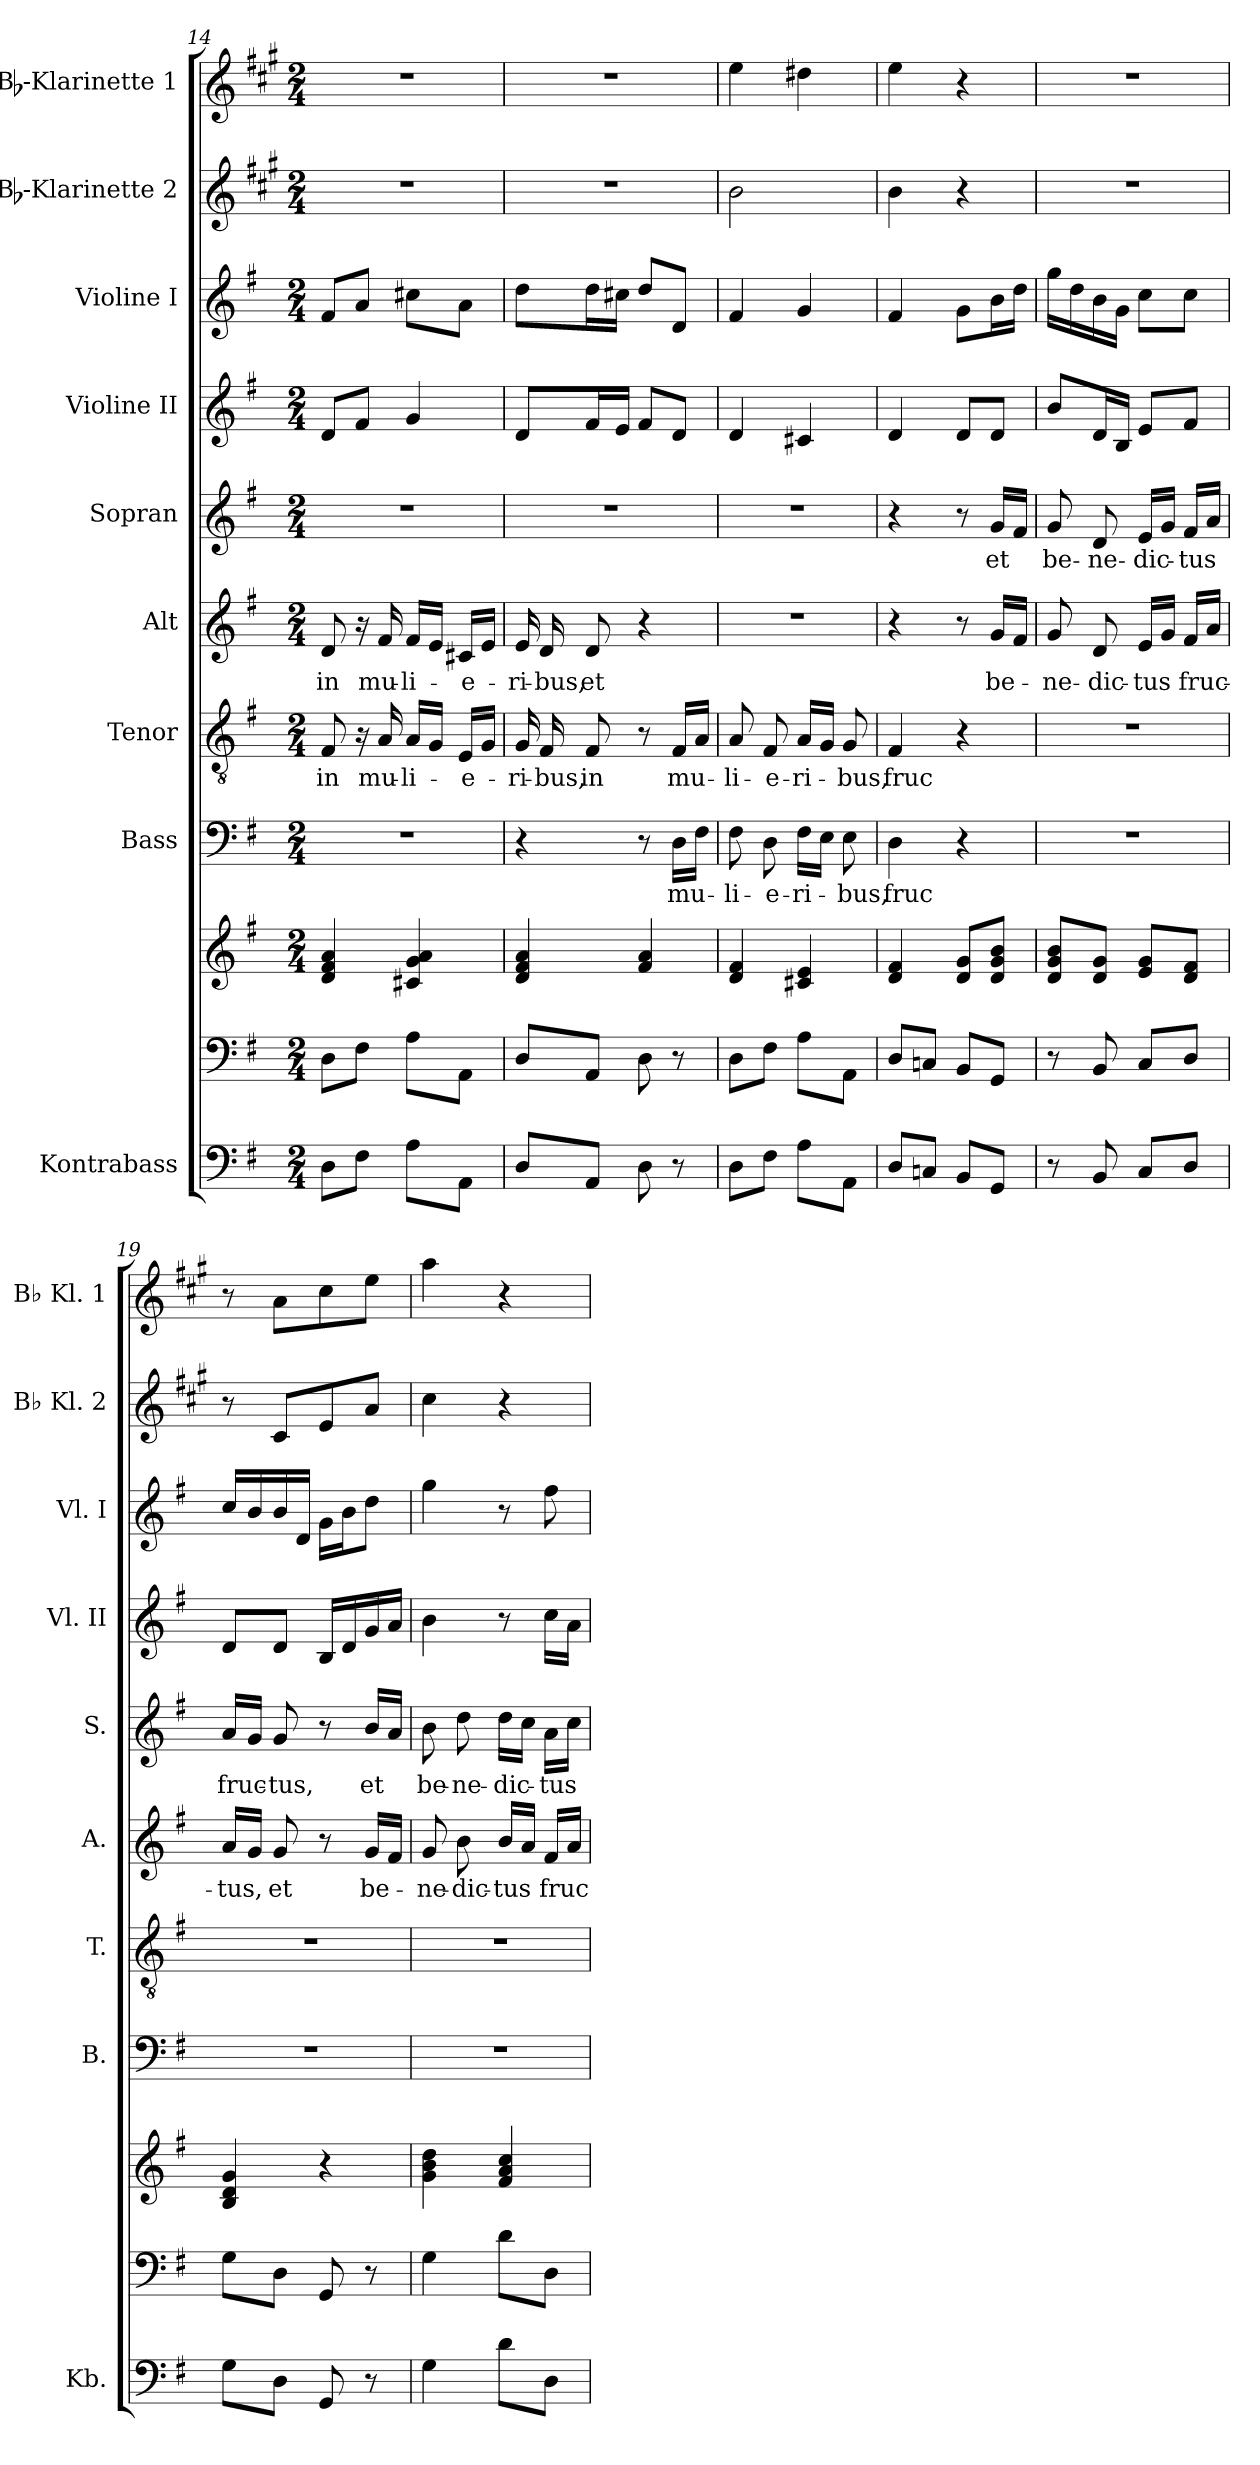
**kern	**kern	**kern	**kern	**text	**kern	**text	**kern	**text	**kern	**text	**kern	**kern	**kern	**kern
*part10	*part9	*part9	*part8	*part8	*part7	*part7	*part6	*part6	*part5	*part5	*part4	*part3	*part2	*part1
*staff11	*staff10	*staff9	*staff8	*staff8	*staff7	*staff7	*staff6	*staff6	*staff5	*staff5	*staff4	*staff3	*staff2	*staff1
*I"Kontrabass	*	*	*I"Bass	*	*I"Tenor	*	*I"Alt	*	*I"Sopran	*	*I"Violine II	*I"Violine I	*I"Bb-Klarinette 2	*I"Bb-Klarinette 1
*I'Kb.	*	*	*I'B.	*	*I'T.	*	*I'A.	*	*I'S.	*	*I'Vl. II	*I'Vl. I	*I'Bb Kl. 2	*I'Bb Kl. 1
*clefF4	*clefF4	*clefG2	*clefF4	*	*clefGv2	*	*clefG2	*	*clefG2	*	*clefG2	*clefG2	*clefG2	*clefG2
*ITrd7c12	*	*	*	*	*	*	*	*	*	*	*	*	*ITrd1c2	*ITrd1c2
*k[f#]	*k[f#]	*k[f#]	*k[f#]	*	*k[f#]	*	*k[f#]	*	*k[f#]	*	*k[f#]	*k[f#]	*k[f#]	*k[f#]
*G:	*G:	*G:	*G:	*	*G:	*	*G:	*	*G:	*	*G:	*G:	*G:	*G:
*M2/4	*M2/4	*M2/4	*M2/4	*	*M2/4	*	*M2/4	*	*M2/4	*	*M2/4	*M2/4	*M2/4	*M2/4
=14	=14	=14	=14	=14	=14	=14	=14	=14	=14	=14	=14	=14	=14	=14
!	!	!	!	!	!	!LO:LY:b	!	!LO:LY:b	!	!	!	!	!	!
8DD\L	8D\L	4d/ 4f#/ 4a/	2r	.	8F#/	in	8d/	in	2r	.	8d/L	8f#/L	2r	2r
8FF#\J	8F#\J	.	.	.	16r	.	16r	.	.	.	8f#/J	8a/J	.	.
!	!	!	!	!	!	!LO:LY:b	!	!LO:LY:b	!	!	!	!	!	!
.	.	.	.	.	16A/	mu-	16f#/	mu-	.	.	.	.	.	.
!	!	!	!	!	!	!LO:LY:b	!	!LO:LY:b	!	!	!	!	!	!
8AA\L	8A\L	4c#X/ 4g/ 4a/	.	.	16A/LL	-li-	16f#/LL	-li-	.	.	4g/	8cc#X\L	.	.
.	.	.	.	.	16G/JJ	.	16e/JJ	.	.	.	.	.	.	.
!	!	!	!	!	!	!LO:LY:b	!	!LO:LY:b	!	!	!	!	!	!
8AAA\J	8AA\J	.	.	.	16E/LL	-e-	16c#X/LL	-e-	.	.	.	8a\J	.	.
.	.	.	.	.	16G/JJ	.	16e/JJ	.	.	.	.	.	.	.
!!LO:PB:g=z
=15	=15	=15	=15	=15	=15	=15	=15	=15	=15	=15	=15	=15	=15	=15
!	!	!	!	!	!	!LO:LY:b	!	!LO:LY:b	!	!	!	!	!	!
8DD/L	8D/L	4d/ 4f#/ 4a/	4r	.	16G/	-ri-	16e/	-ri-	2r	.	8d/L	8dd\L	2r	2r
!	!	!	!	!	!	!LO:LY:b	!	!LO:LY:b	!	!	!	!	!	!
.	.	.	.	.	16F#/	-bus,	16d/	-bus,	.	.	.	.	.	.
!	!	!	!	!	!	!LO:LY:b	!	!LO:LY:b	!	!	!	!	!	!
8AAA/J	8AA/J	.	.	.	8F#/	in	8d/	et	.	.	16f#/L	16dd\L	.	.
.	.	.	.	.	.	.	.	.	.	.	16e/JJ	16cc#X\JJ	.	.
8DD\	8D\	4f#/ 4a/	8r	.	8r	.	4r	.	.	.	8f#/L	8dd/L	.	.
!	!	!	!	!LO:LY:b	!	!LO:LY:b	!	!	!	!	!	!	!	!
8r	8r	.	16D\LL	mu-	16F#/LL	mu-	.	.	.	.	8d/J	8d/J	.	.
.	.	.	16F#\JJ	.	16A/JJ	.	.	.	.	.	.	.	.	.
=16	=16	=16	=16	=16	=16	=16	=16	=16	=16	=16	=16	=16	=16	=16
!	!	!	!	!LO:LY:b	!	!LO:LY:b	!	!	!	!	!	!	!	!
8DD\L	8D\L	4d/ 4f#/	8F#\	-li-	8A/	-li-	2r	.	2r	.	4d/	4f#/	2a\	4dd\
!	!	!	!	!LO:LY:b	!	!LO:LY:b	!	!	!	!	!	!	!	!
8FF#\J	8F#\J	.	8D\	-e-	8F#/	-e-	.	.	.	.	.	.	.	.
!	!	!	!	!LO:LY:b	!	!LO:LY:b	!	!	!	!	!	!	!	!
8AA\L	8A\L	4c#X/ 4e/	16F#\LL	-ri-	16A/LL	-ri-	.	.	.	.	4c#X/	4g/	.	4cc#X\
.	.	.	16E\JJ	.	16G/JJ	.	.	.	.	.	.	.	.	.
!	!	!	!	!LO:LY:b	!	!LO:LY:b	!	!	!	!	!	!	!	!
8AAA\J	8AA\J	.	8E\	-bus,	8G/	-bus,	.	.	.	.	.	.	.	.
=17	=17	=17	=17	=17	=17	=17	=17	=17	=17	=17	=17	=17	=17	=17
!	!	!	!	!LO:LY:b	!	!LO:LY:b	!	!	!	!	!	!	!	!
8DD/L	8D/L	4d/ 4f#/	4D\	fruc-	4F#/	fruc-	4r	.	4r	.	4d/	4f#/	4a\	4dd\
8CCn/J	8Cn/J	.	.	.	.	.	.	.	.	.	.	.	.	.
8BBB/L	8BB/L	8d/ 8g/L	4r	.	4r	.	8r	.	8r	.	8d/L	8g\L	4r	4r
!	!	!	!	!	!	!	!	!LO:LY:b	!	!LO:LY:b	!	!	!	!
8GGG/J	8GG/J	8d/ 8g/ 8b/J	.	.	.	.	16g/LL	be-	16g/LL	et	8d/J	16b\L	.	.
.	.	.	.	.	.	.	16f#/JJ	.	16f#/JJ	.	.	16dd\JJ	.	.
=18	=18	=18	=18	=18	=18	=18	=18	=18	=18	=18	=18	=18	=18	=18
!	!	!	!	!	!	!	!	!LO:LY:b	!	!LO:LY:b	!	!	!	!
8r	8r	8d/ 8g/ 8b/L	2r	.	2r	.	8g/	-ne-	8g/	be-	8b/L	16gg\LL	2r	2r
.	.	.	.	.	.	.	.	.	.	.	.	16dd\	.	.
!	!	!	!	!	!	!	!	!LO:LY:b	!	!LO:LY:b	!	!	!	!
8BBB/	8BB/	8d/ 8g/J	.	.	.	.	8d/	-dic-	8d/	-ne-	16d/L	16b\	.	.
.	.	.	.	.	.	.	.	.	.	.	16B/JJ	16g\JJ	.	.
!	!	!	!	!	!	!	!	!LO:LY:b	!	!LO:LY:b	!	!	!	!
8CC/L	8C/L	8e/ 8g/L	.	.	.	.	16e/LL	-tus	16e/LL	-dic-	8e/L	8cc\L	.	.
.	.	.	.	.	.	.	16g/JJ	.	16g/JJ	.	.	.	.	.
!	!	!	!	!	!	!	!	!LO:LY:b	!	!LO:LY:b	!	!	!	!
8DD/J	8D/J	8d/ 8f#/J	.	.	.	.	16f#/LL	fruc-	16f#/LL	-tus	8f#/J	8cc\J	.	.
.	.	.	.	.	.	.	16a/JJ	.	16a/JJ	.	.	.	.	.
!!LO:PB:g=z
=19	=19	=19	=19	=19	=19	=19	=19	=19	=19	=19	=19	=19	=19	=19
!	!	!	!	!	!	!	!	!LO:LY:b	!	!LO:LY:b	!	!	!	!
8GG\L	8G\L	4B/ 4d/ 4g/	2r	.	2r	.	16a/LL	-tus,	16a/LL	fruc-	8d/L	16cc/LL	8r	8r
.	.	.	.	.	.	.	16g/JJ	.	16g/JJ	.	.	16b/	.	.
!	!	!	!	!	!	!	!	!LO:LY:b	!	!LO:LY:b	!	!	!	!
8DD\J	8D\J	.	.	.	.	.	8g/	et	8g/	-tus,	8d/J	16b/	8B/L	8g\L
.	.	.	.	.	.	.	.	.	.	.	.	16d/JJ	.	.
8GGG/	8GG/	4r	.	.	.	.	8r	.	8r	.	16B/LL	16g\LL	8d/	8b\
.	.	.	.	.	.	.	.	.	.	.	16d/	16b\J	.	.
!	!	!	!	!	!	!	!	!LO:LY:b	!	!LO:LY:b	!	!	!	!
8r	8r	.	.	.	.	.	16g/LL	be-	16b/LL	et	16g/	8dd\J	8g/J	8dd\J
.	.	.	.	.	.	.	16f#/JJ	.	16a/JJ	.	16a/JJ	.	.	.
=20	=20	=20	=20	=20	=20	=20	=20	=20	=20	=20	=20	=20	=20	=20
!	!	!	!	!	!	!	!	!LO:LY:b	!	!LO:LY:b	!	!	!	!
4GG\	4G\	4g\ 4b\ 4dd\	2r	.	2r	.	8g/	-ne-	8b\	be-	4b\	4gg\	4b\	4gg\
!	!	!	!	!	!	!	!	!LO:LY:b	!	!LO:LY:b	!	!	!	!
.	.	.	.	.	.	.	8b\	-dic-	8dd\	-ne-	.	.	.	.
!	!	!	!	!	!	!	!	!LO:LY:b	!	!LO:LY:b	!	!	!	!
8D\L	8d\L	4f#/ 4a/ 4cc/	.	.	.	.	16b/LL	-tus	16dd\LL	-dic-	8r	8r	4r	4r
.	.	.	.	.	.	.	16a/JJ	.	16cc\JJ	.	.	.	.	.
!	!	!	!	!	!	!	!	!LO:LY:b	!	!LO:LY:b	!	!	!	!
8DD\J	8D\J	.	.	.	.	.	16f#/LL	fruc-	16a\LL	-tus	16cc\LL	8ff#\	.	.
.	.	.	.	.	.	.	16a/JJ	.	16cc\JJ	.	16a\JJ	.	.	.
=	=	=	=	=	=	=	=	=	=	=	=	=	=	=
*-	*-	*-	*-	*-	*-	*-	*-	*-	*-	*-	*-	*-	*-	*-
